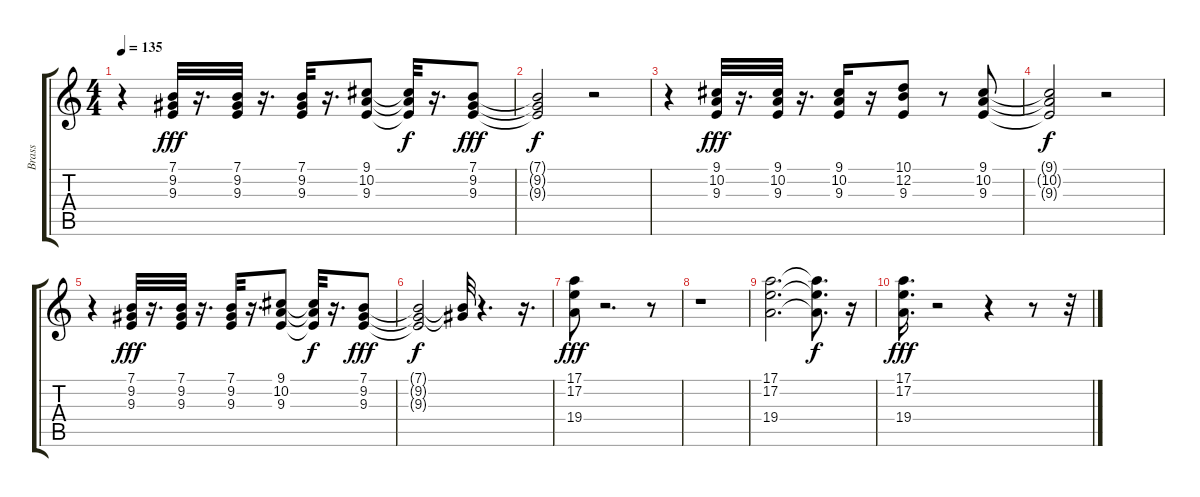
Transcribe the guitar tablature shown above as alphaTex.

\track ("Brass" "Brass") {instrument brasssection}
\staff {score tabs}
\tuning (E4 B3 G3 D3 A2 E2) {hide}
\ts (4 4)
\tempo 135
\clef g2
\ks c
r.4{dy f} (7.1 9.2 9.3).32{dy fff} r.16{d} (7.1 9.2 9.3).32 r.16{d} (7.1 9.2 9.3).32 r.16{d} (9.1 10.2 9.3).8 (9.1{t} 10.2{t} 9.3{t}).32{dy f} r.16{d} (7.1 9.2 9.3).8{dy fff} |
(7.1{t} 9.2{t} 9.3{t}).2{dy f} r.2 |
r.4 (9.1 10.2 9.3).32{dy fff} r.16{d} (9.1 10.2 9.3).32 r.16{d} (9.1 10.2 9.3).16 r.16 (10.1 12.2 9.3).8 r.8 (9.1 10.2 9.3).8 |
(9.1{t} 10.2{t} 9.3{t}).2{dy f} r.2 |
r.4 (7.1 9.2 9.3).32{dy fff} r.16{d} (7.1 9.2 9.3).32 r.16{d} (7.1 9.2 9.3).32 r.16{d} (9.1 10.2 9.3).8 (9.1{t} 10.2{t} 9.3{t}).32{dy f} r.16{d} (7.1 9.2 9.3).8{dy fff} |
(7.1{t} 9.2{t} 9.3{t}).2{dy f} (7.1{t} 9.2{t}).32 r.4{d} r.16{d} |
(17.1 17.2 19.4).8{dy fff} r.2{d} r.8 |
r.1 |
(17.1 17.2 19.4).2{d} (17.1{t} 17.2{t} 19.4{t}).8{d dy f} r.16 |
(17.1 17.2 19.4).16{d dy fff} r.2 r.4 r.8 r.32
